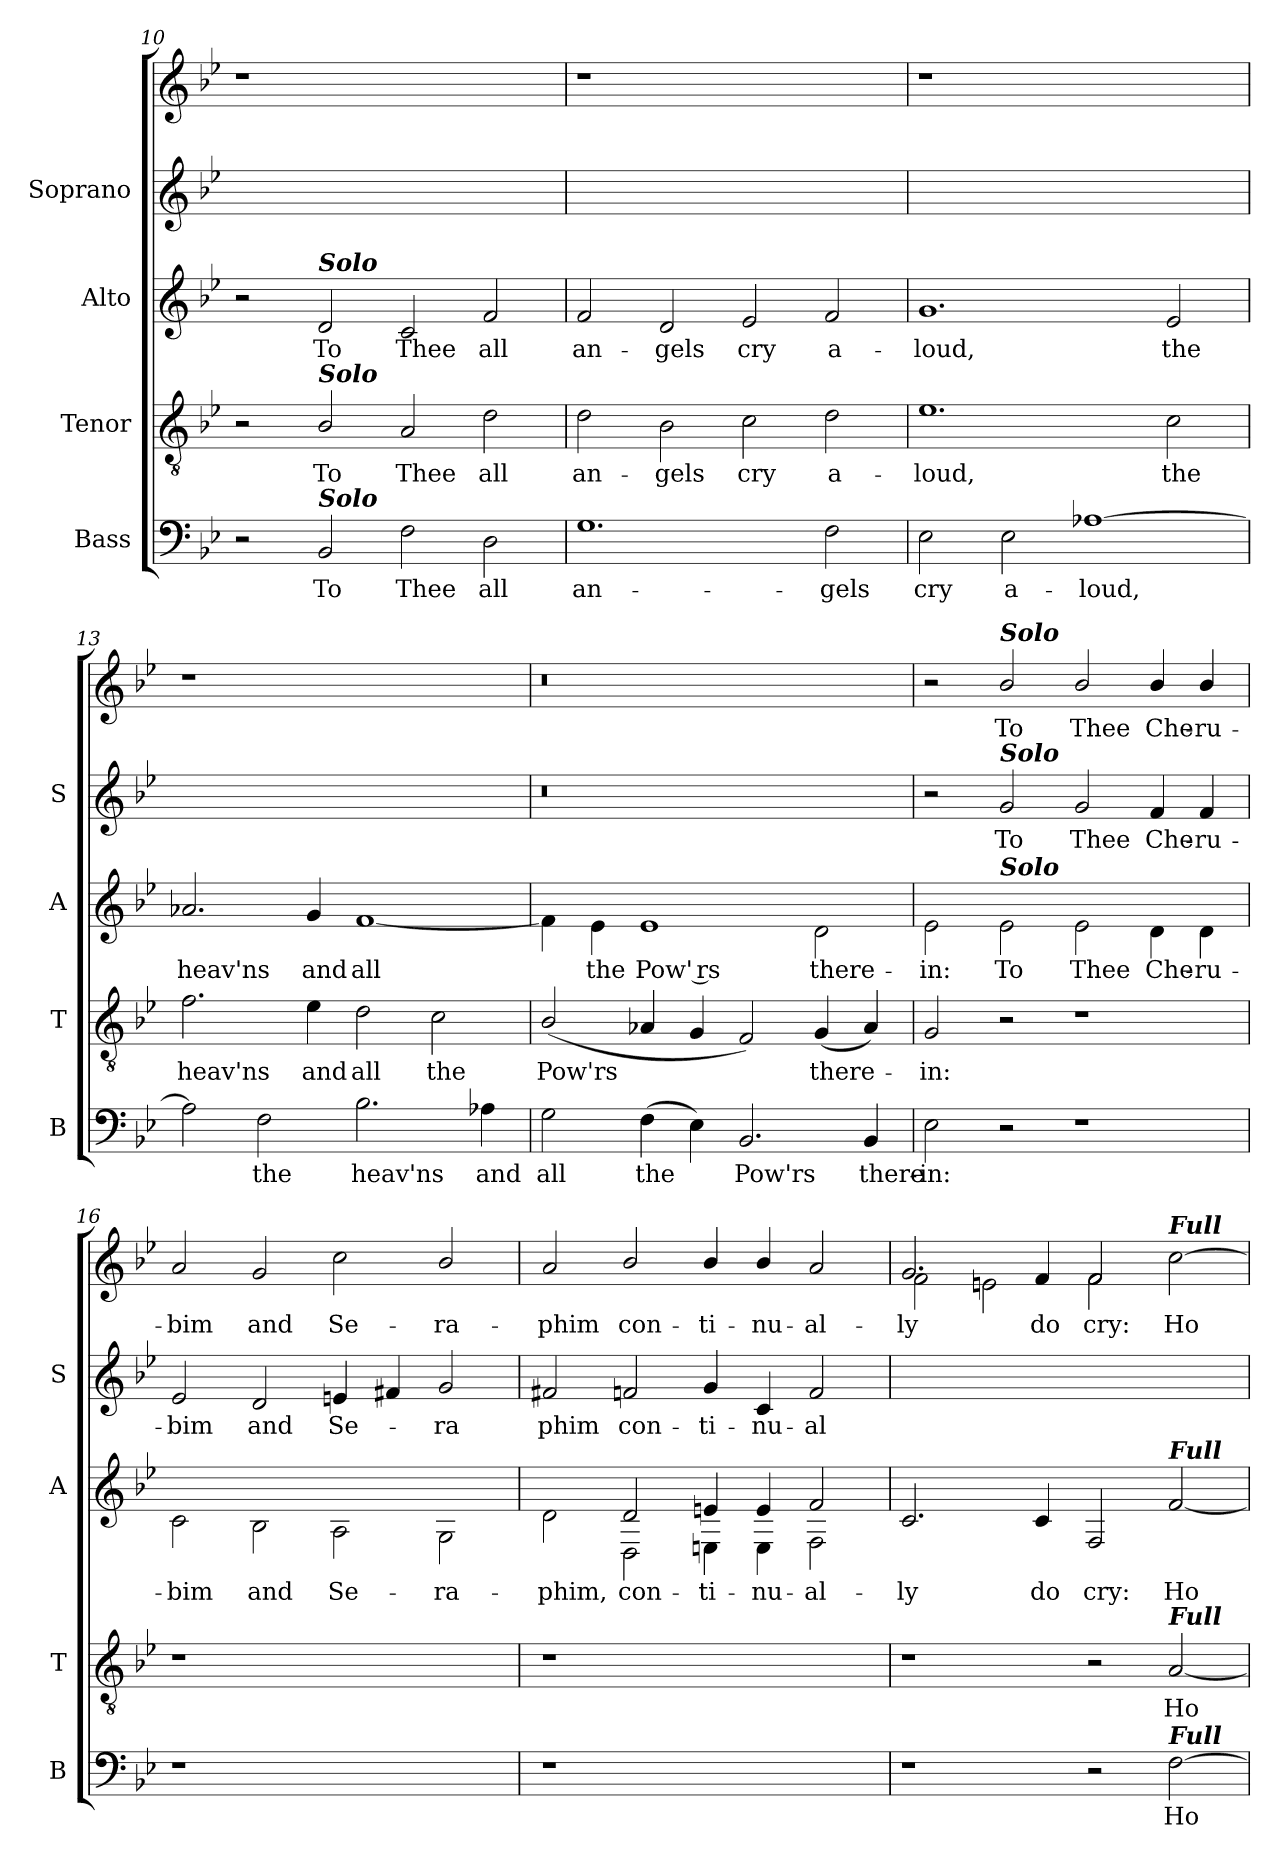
**kern	**text	**kern	**text	**kern	**text	**kern	**text	**kern	**text
*part4	*part4	*part3	*part3	*part2	*part2	*part1	*part1	*part1	*part1
*staff5	*staff5	*staff4	*staff4	*staff3	*staff3	*staff2	*staff2	*staff1	*staff1
*I"Bass	*	*I"Tenor	*	*I"Alto	*	*I"Soprano	*	*	*
*I'B	*	*I'T	*	*I'A	*	*I'S	*	*	*
*clefF4	*	*clefGv2	*	*clefG2	*	*clefG2	*	*clefG2	*
*k[b-e-]	*	*k[b-e-]	*	*k[b-e-]	*	*k[b-e-]	*	*k[b-e-]	*
*B-:	*	*B-:	*	*B-:	*	*B-:	*	*B-:	*
=10	=10	=10	=10	=10	=10	=10	=10	=10	=10
2r	.	2r	.	2r	.	0ryy	.	1r	.
!	!	!	!	!LO:TX:a:Bi:t=Solo	!	!	!	!	!
!	!	!LO:TX:a:Bi:t=Solo	!	!	!	!	!	!	!
!LO:TX:a:Bi:t=Solo	!	!	!	!	!	!	!	!	!
!	!LO:LY:b	!	!LO:LY:b	!	!LO:LY:b	!	!	!	!
2BB-/	To	2B-/	To	2d/	To	.	.	.	.
!	!LO:LY:b	!	!LO:LY:b	!	!LO:LY:b	!	!	!	!
2F\	Thee	2A/	Thee	2c/	Thee	.	.	1ryy	.
!	!LO:LY:b	!	!LO:LY:b	!	!LO:LY:b	!	!	!	!
2D\	all	2d\	all	2f/	all	.	.	.	.
=11	=11	=11	=11	=11	=11	=11	=11	=11	=11
!	!LO:LY:b	!	!LO:LY:b	!	!LO:LY:b	!	!	!	!
1.G	an-	2d\	an-	2f/	an-	0ryy	.	1r	.
!	!	!	!LO:LY:b	!	!LO:LY:b	!	!	!	!
.	.	2B-\	-gels	2d/	-gels	.	.	.	.
!	!	!	!LO:LY:b	!	!LO:LY:b	!	!	!	!
.	.	2c\	cry	2e-/	cry	.	.	1ryy	.
!	!LO:LY:b	!	!LO:LY:b	!	!LO:LY:b	!	!	!	!
2F\	-gels	2d\	a-	2f/	a-	.	.	.	.
=12	=12	=12	=12	=12	=12	=12	=12	=12	=12
!	!LO:LY:b	!	!LO:LY:b	!	!LO:LY:b	!	!	!	!
2E-\	cry	1.e-	-loud,	1.g	-loud,	0ryy	.	1r	.
!	!LO:LY:b	!	!	!	!	!	!	!	!
2E-\	a-	.	.	.	.	.	.	.	.
!	!LO:LY:b	!	!	!	!	!	!	!	!
[1A-X	-loud,	.	.	.	.	.	.	1ryy	.
!	!	!	!LO:LY:b	!	!LO:LY:b	!	!	!	!
.	.	2c\	the	2e-/	the	.	.	.	.
!!LO:LB:g=z
=13	=13	=13	=13	=13	=13	=13	=13	=13	=13
!	!	!	!LO:LY:b	!	!LO:LY:b	!	!	!	!
2A-\]	.	2.f\	heav'ns	2.a-X/	heav'ns	0ryy	.	1r	.
!	!LO:LY:b	!	!	!	!	!	!	!	!
2F\	the	.	.	.	.	.	.	.	.
!	!	!	!LO:LY:b	!	!LO:LY:b	!	!	!	!
.	.	4e-\	and	4g/	and	.	.	.	.
!	!LO:LY:b	!	!LO:LY:b	!	!LO:LY:b	!	!	!	!
2.B-\	heav'ns	2d\	all	[1f	all	.	.	1ryy	.
!	!	!	!LO:LY:b	!	!	!	!	!	!
.	.	2c\	the	.	.	.	.	.	.
!	!LO:LY:b	!	!	!	!	!	!	!	!
4A-X\	and	.	.	.	.	.	.	.	.
!!LO:PB:g=z
=14	=14	=14	=14	=14	=14	=14	=14	=14	=14
!	!LO:LY:b	!	!LO:LY:b	!	!	!	!	!	!
*	*	*	*	*^	*	*	*	*	*
2G\	all	(<2B-/	Pow'rs	0ryy	4f\]	.	0r	.	0r	.
!	!	!	!	!	!	!LO:LY:b	!	!	!	!
.	.	.	.	.	4e-\	the	.	.	.	.
!	!LO:LY:b	!	!	!	!	!LO:LY:b	!	!	!	!
(>4F\	the	4A-X/	.	.	1e-	Pow' rs	.	.	.	.
4E-\)	.	4G/	.	.	.	.	.	.	.	.
!	!LO:LY:b	!	!	!	!	!	!	!	!	!
2.BB-/	Pow'rs	2F/)	.	.	.	.	.	.	.	.
!	!	!	!LO:LY:b	!	!	!LO:LY:b	!	!	!	!
.	.	(<4G/	there-	.	2d\	there-	.	.	.	.
!	!LO:LY:b	!	!	!	!	!	!	!	!	!
4BB-/	there-	4A-/)	.	.	.	.	.	.	.	.
=15	=15	=15	=15	=15	=15	=15	=15	=15	=15	=15
!	!LO:LY:b	!	!LO:LY:b	!	!	!LO:LY:b	!	!	!	!
2E-\	-in:	2G/	in:	0ryy	2e-\	-in:	2r	.	2r	.
!	!	!	!	!	!	!	!	!	!LO:TX:a:Bi:t=Solo	!
!	!	!	!	!	!	!	!LO:TX:a:Bi:t=Solo	!	!	!
!	!	!	!	!	!LO:TX:a:Bi:t=Solo	!	!	!	!	!
!	!	!	!	!	!	!LO:LY:b	!	!LO:LY:b	!	!LO:LY:b
2r	.	2r	.	.	2e-\	To	2g/	-To	2b-/	To
!	!	!	!	!	!	!LO:LY:b	!	!LO:LY:b	!	!LO:LY:b
1r	.	1r	.	.	2e-\	Thee	2g/	Thee	2b-/	Thee
!	!	!	!	!	!	!LO:LY:b	!	!LO:LY:b	!	!LO:LY:b
.	.	.	.	.	4d\	Che-	4f/	Che-	4b-/	Che-
!	!	!	!	!	!	!LO:LY:b	!	!LO:LY:b	!	!LO:LY:b
.	.	.	.	.	4d\	-ru-	4f/	-ru-	4b-/	-ru-
=16	=16	=16	=16	=16	=16	=16	=16	=16	=16	=16
!	!	!	!	!	!	!LO:LY:b	!	!LO:LY:b	!	!LO:LY:b
1r	.	1r	.	0ryy	2c\	-bim	2e-/	-bim	2a/	-bim
!	!	!	!	!	!	!LO:LY:b	!	!LO:LY:b	!	!LO:LY:b
.	.	.	.	.	2B-\	and	2d/	and	2g/	and
!	!	!	!	!	!	!LO:LY:b	!	!LO:LY:b	!	!LO:LY:b
1ryy	.	1ryy	.	.	2A\	Se-	4en/	Se-	2cc\	Se-
.	.	.	.	.	.	.	4f#X/	.	.	.
!	!	!	!	!	!	!LO:LY:b	!	!LO:LY:b	!	!LO:LY:b
.	.	.	.	.	2G\	-ra-	2g/	ra	2b-/	-ra-
=17	=17	=17	=17	=17	=17	=17	=17	=17	=17	=17
!	!	!	!	!	!	!LO:LY:b	!	!LO:LY:b	!	!LO:LY:b
1r	.	1r	.	2ryy	2d\	-phim,	2f#X/	-phim	2a/	phim
!	!	!	!	!	!	!LO:LY:b	!	!LO:LY:b	!	!LO:LY:b
.	.	.	.	2d!/	2D\	con-	2fn/	con-	2b-/	con-
!	!	!	!	!	!	!LO:LY:b	!	!LO:LY:b	!	!LO:LY:b
1ryy	.	1ryy	.	4en!/	4En\	-ti-	4g/	-ti-	4b-/	-ti-
!	!	!	!	!	!	!LO:LY:b	!	!LO:LY:b	!	!LO:LY:b
.	.	.	.	4e!/	4E\	-nu-	4c/	-nu-	4b-/	-nu-
!	!	!	!	!	!	!LO:LY:b	!	!LO:LY:b	!	!LO:LY:b
.	.	.	.	2f!/	2F\	-al-	2f/	-al-	2a/	-al-
!!LO:LB:g=z
=18	=18	=18	=18	=18	=18	=18	=18	=18	=18	=18
!	!	!	!	!	!	!LO:LY:b	!	!	!	!LO:LY:b
*	*	*	*	*v	*v	*	*	*	*^	*
1r	.	1r	.	2.c/	-ly	1ryy	.	2.g/	2f\	-ly
.	.	.	.	.	.	.	.	.	2en\	.
!	!	!	!	!	!LO:LY:b	!	!	!	!	!LO:LY:b
.	.	.	.	4c/	do	.	.	4f/	.	do
!	!	!	!	!	!LO:LY:b	!	!	!	!	!LO:LY:b
2r	.	2r	.	2F/	cry:	1ryy	.	2f/	2f\	cry:
!	!	!	!	!	!	!	!	!LO:TX:a:Bi:t=Full	!	!
!	!	!	!	!LO:TX:a:Bi:t=Full	!	!	!	!	!	!
!	!	!LO:TX:a:Bi:t=Full	!	!	!	!	!	!	!	!
!LO:TX:a:Bi:t=Full	!	!	!	!	!	!	!	!	!	!
!	!LO:LY:b	!	!LO:LY:b	!	!LO:LY:b	!	!	!	!	!LO:LY:b
[2F\	Ho-	[2A/	Ho-	[2f/	Ho-	.	.	[2cc\	2ryy	Ho-
*	*	*	*	*	*	*	*	*v	*v	*
=	=	=	=	=	=	=	=	=	=
*-	*-	*-	*-	*-	*-	*-	*-	*-	*-
